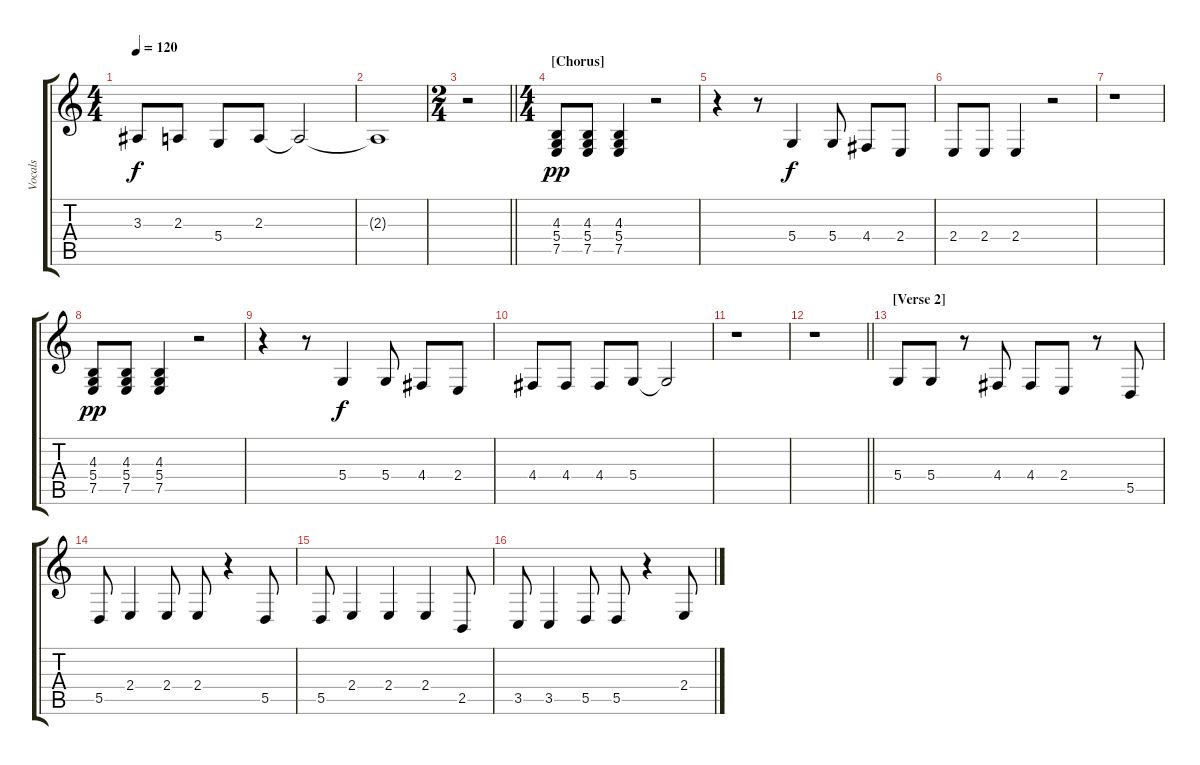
\track ("Vocals" "Vocals") {instrument synthvoice}
\staff {score tabs}
\tuning (E4 B3 G3 D3 A2 E2) {hide}
\ts (4 4)
\tempo 120
\clef g2
\ks c
3.3.8{dy f} 2.3.8 5.4.8 2.3.8 2.3{t}.2 |
2.3{t}.1 |
\ts (2 4)
\barLineRight lightlight
r.2 |
\ts (4 4)
\section ("" "[Chorus]")
(4.3 5.4 7.5).8{dy pp} (4.3 5.4 7.5).8 (4.3 5.4 7.5).4 r.2 |
r.4 r.8 5.4.4{dy f} 5.4.8 4.4.8 2.4.8 |
2.4.8 2.4.8 2.4.4 r.2 |
r.1 |
(4.3 5.4 7.5).8{dy pp} (4.3 5.4 7.5).8 (4.3 5.4 7.5).4 r.2 |
r.4 r.8 5.4.4{dy f} 5.4.8 4.4.8 2.4.8 |
4.4.8 4.4.8 4.4.8 5.4.8 5.4{t}.2 |
r.1 |
\barLineRight lightlight
r.1 |
\section ("" "[Verse 2]")
5.4.8 5.4.8 r.8 4.4.8 4.4.8 2.4.8 r.8 5.5.8 |
5.5.8 2.4.4 2.4.8 2.4.8 r.4 5.5.8 |
5.5.8 2.4.4 2.4.4 2.4.4 2.5.8 |
3.5.8 3.5.4 5.5.8 5.5.8 r.4 2.4.8
